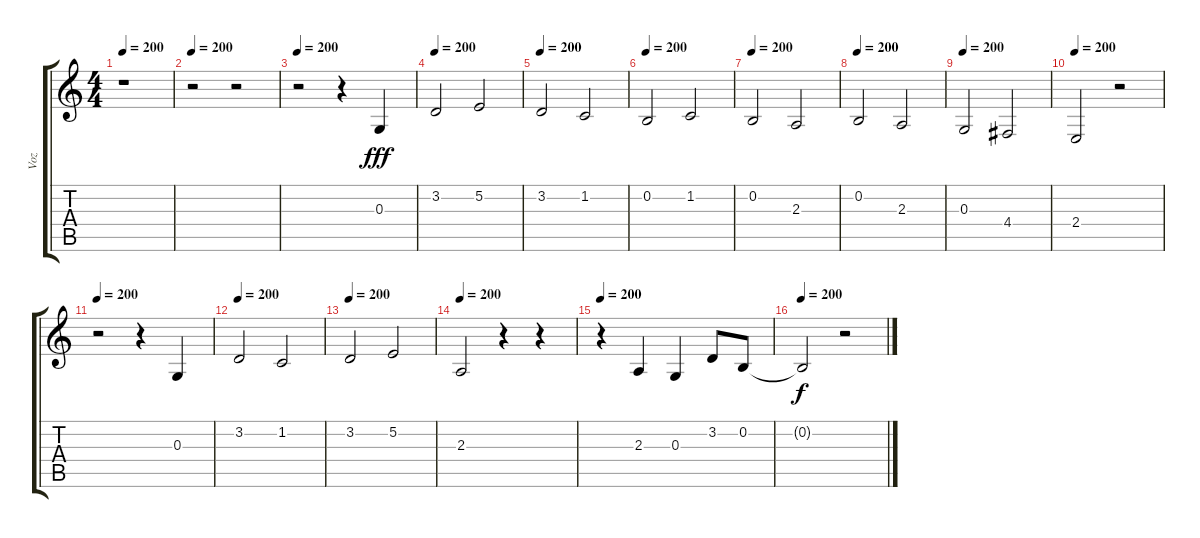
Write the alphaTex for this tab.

\track ("Voz" "Voz") {instrument lead1square}
\staff {score tabs}
\tuning (E4 B3 G3 D3 A2 E2) {hide}
\ts (4 4)
\tempo 200
\clef g2
\ks c
r.1{dy f} |
\tempo 200
r.2 r.2 |
\tempo 200
r.2 r.4 0.3.4{dy fff} |
\tempo 200
3.2.2 5.2.2 |
\tempo 200
3.2.2 1.2.2 |
\tempo 200
0.2.2 1.2.2 |
\tempo 200
0.2.2 2.3.2 |
\tempo 200
0.2.2 2.3.2 |
\tempo 200
0.3.2 4.4.2 |
\tempo 200
2.4.2 r.2 |
\tempo 200
r.2 r.4 0.3.4 |
\tempo 200
3.2.2 1.2.2 |
\tempo 200
3.2.2 5.2.2 |
\tempo 200
2.3.2 r.4 r.4 |
\tempo 200
r.4 2.3.4 0.3.4 3.2.8 0.2.8 |
\tempo 200
0.2{t}.2{dy f} r.2
